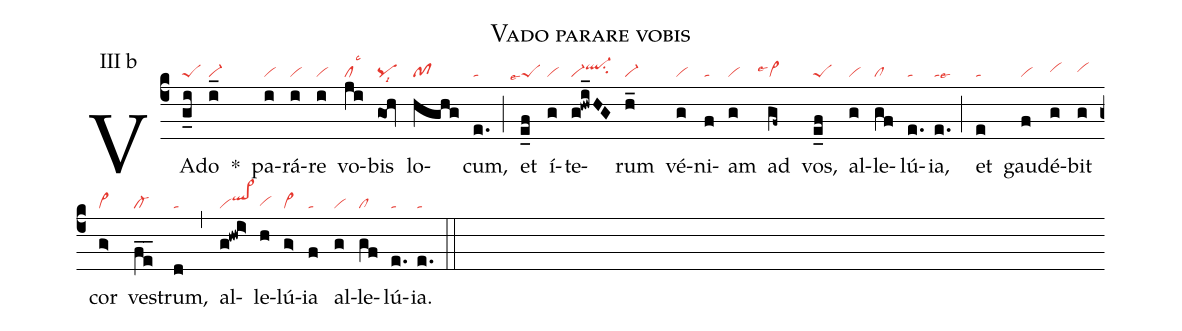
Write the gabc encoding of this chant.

name: Vado parare vobis;
annotation: III b;
mode: 3;
nabc-lines: 1;
%%
(c4)
VA(g_i|peS)do(i_|vi-) *()
pa(i|vi)rá(i|vi)re(i|vi) vo(ji|cllsc3)bis(gOh|pqlsi8) lo(hghg|pf)cum,(e.|ta) (;)
et(e_f|```peSlse7) í(g|vi)te(g!hwi_HG|vi-ql-hisu2)rum(h_|vi-) vé(g|vi)ni(f|ta)am(g|vi) ad(gf~|```vi>lse4) vos,(e_f|peS) al(g|vi)le(gf|cl)lú(e.|ta)ia,(e.|talse6) (;)
et(e|ta) gau(f|vi)dé(g|vihh)bit(g|vihh) cor(g>|vi>) ve(fe__|cl-)strum,(d|ta) (,)
al(g!hwi>|viql>hi)le(h|vihg)lú(g>|vi>)ia(f|ta) al(g|vi)le(gf|cl)lú(e.|ta)ia.(e.|ta) (::)
